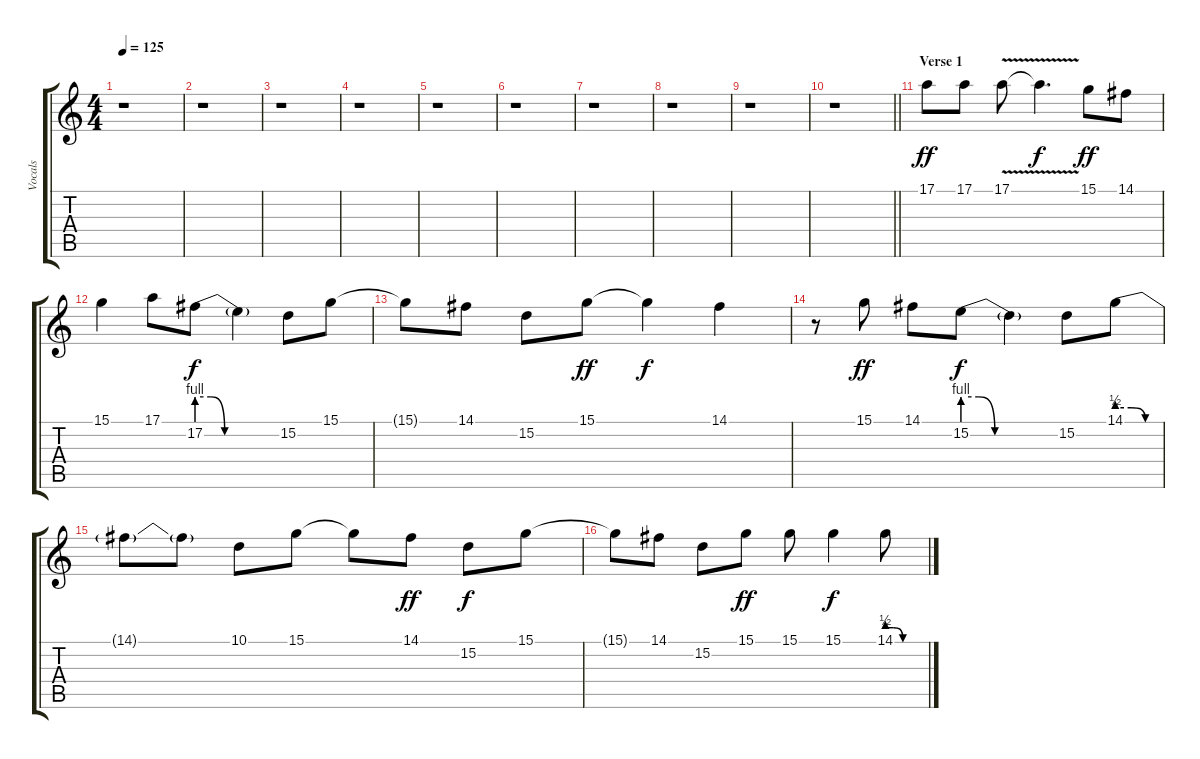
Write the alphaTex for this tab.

\track ("Vocals" "Vocals") {instrument lead2sawtooth}
\staff {score tabs}
\tuning (E4 B3 G3 D3 A2 E2) {hide}
\ts (4 4)
\tempo 125
\clef g2
\ks c
r.1{dy ff} |
r.1 |
r.1 |
r.1 |
r.1 |
r.1 |
r.1 |
r.1 |
r.1 |
\barLineRight lightlight
r.1 |
\section ("" "Verse 1")
17.1.8 17.1.8 17.1{v}.8 17.1{t}.4{d dy f} 15.1.8{dy ff} 14.1.8 |
15.1.4 17.1.8 17.2{be (custom 0 4 10 4 20 0 40 0 60 0)}.8{dy f} 17.2{t}.4 15.2.8 15.1.8 |
15.1{t}.8 14.1.8 15.2.8 15.1.8{dy ff} 15.1{t}.4{dy f} 14.1.4 |
r.8 15.1.8{dy ff} 14.1.8 15.2{be (custom 0 4 10 4 20 0 40 0 60 0)}.8{dy f} 15.2{t}.4 15.2.8 14.1{be (custom 0 2 20 2 40 0 60 0)}.8 |
14.1{t}.8 14.1{t}.8 10.1.8 15.1.8 15.1{t}.8 14.1.8{dy ff} 15.2.8{dy f} 15.1.8 |
15.1{t}.8 14.1.8 15.2.8 15.1.8{dy ff} 15.1.8 15.1.4{dy f} 14.1{be (custom 0 2 10 2 25 0 40 0 60 0)}.8
